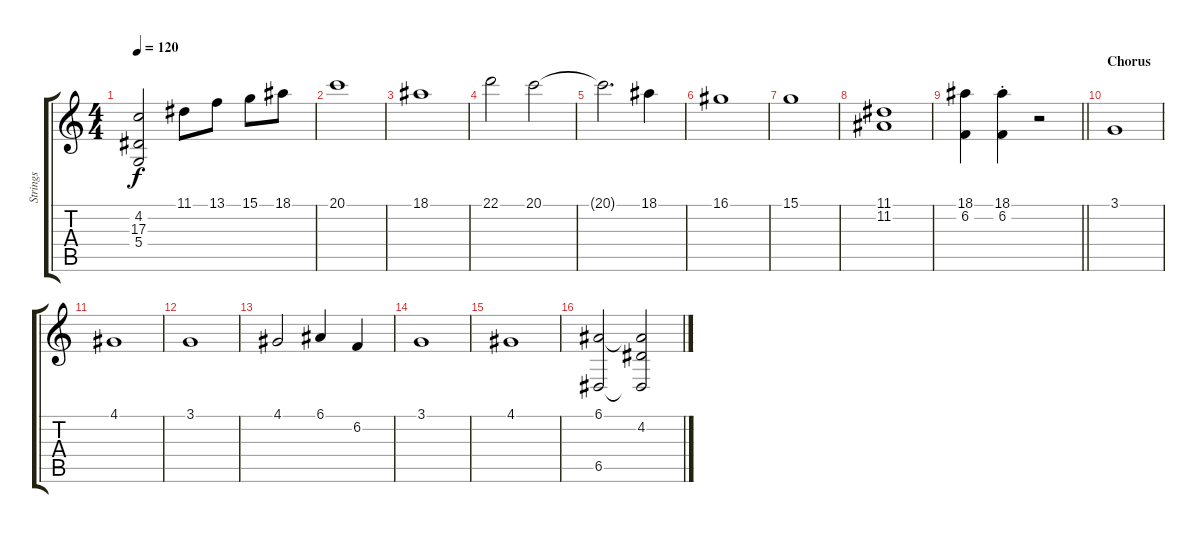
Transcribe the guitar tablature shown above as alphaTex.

\track ("Strings " "Strings ") {instrument stringensemble2}
\staff {score tabs}
\tuning (E4 B3 G3 D3 A2 E2) {hide}
\ts (4 4)
\tempo 120
\clef g2
\ks c
(4.2{t} 17.3 5.4{t}).2{dy f} 11.1.8{instrument stringensemble1} 13.1.8 15.1.8 18.1.8 |
20.1.1 |
18.1.1 |
22.1.2 20.1.2 |
20.1{t}.2{d} 18.1.4 |
16.1.1 |
15.1.1 |
(11.1 11.2).1 |
\barLineRight lightlight
(18.1 6.2).4{instrument stringensemble1} (18.1{st} 6.2{st}).4 r.2 |
\section ("" "Chorus")
3.1.1{volume 16 instrument stringensemble2} |
4.1.1 |
3.1.1 |
4.1.2 6.1.4 6.2.4 |
3.1.1 |
4.1.1 |
(6.1 6.5).2 (6.1{t} 4.2 6.5{t}).2
